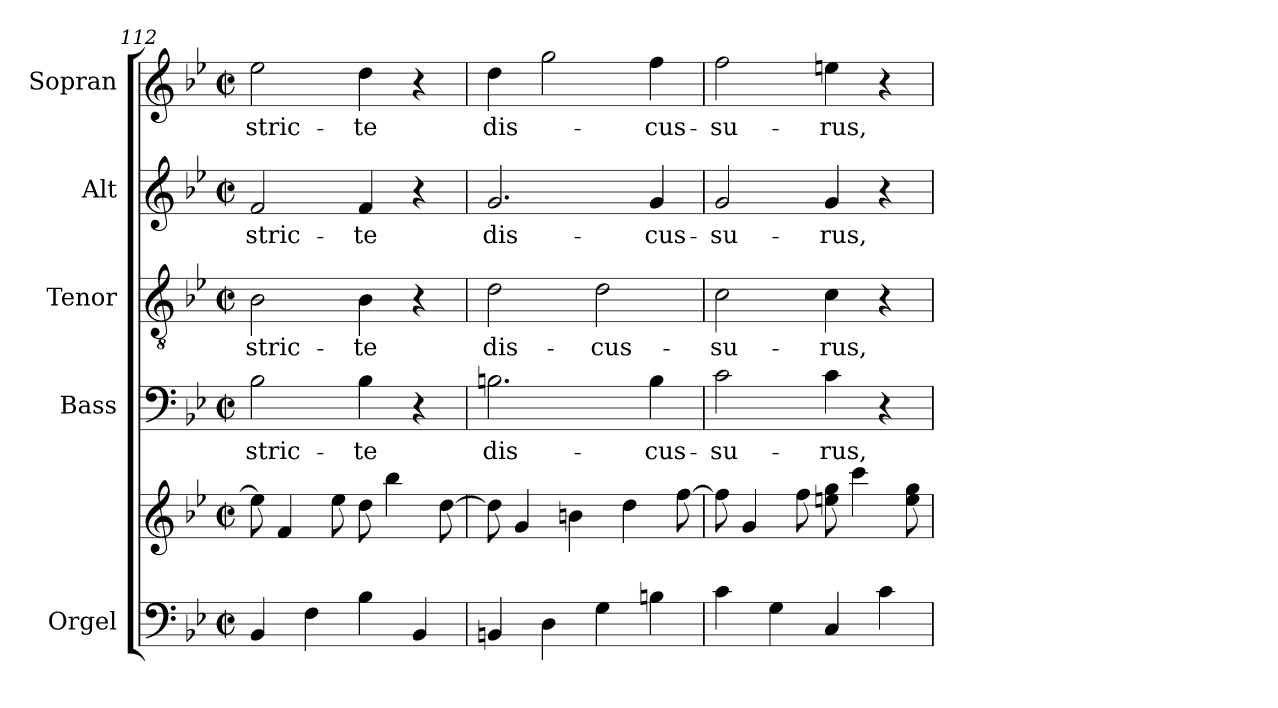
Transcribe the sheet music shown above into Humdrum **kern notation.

**kern	**kern	**kern	**text	**kern	**text	**kern	**text	**kern	**text
*part5	*part5	*part4	*part4	*part3	*part3	*part2	*part2	*part1	*part1
*staff6	*staff5	*staff4	*staff4	*staff3	*staff3	*staff2	*staff2	*staff1	*staff1
*I"Orgel	*	*I"Bass	*	*I"Tenor	*	*I"Alt	*	*I"Sopran	*
*I'Org.	*	*I'B.	*	*I'T.	*	*I'A.	*	*I'S.	*
*clefF4	*clefG2	*clefF4	*	*clefGv2	*	*clefG2	*	*clefG2	*
*k[b-e-]	*k[b-e-]	*k[b-e-]	*	*k[b-e-]	*	*k[b-e-]	*	*k[b-e-]	*
*B-:	*B-:	*B-:	*	*B-:	*	*B-:	*	*B-:	*
*M2/2	*M2/2	*M2/2	*	*M2/2	*	*M2/2	*	*M2/2	*
*met(c|)	*met(c|)	*met(c|)	*	*met(c|)	*	*met(c|)	*	*met(c|)	*
=112	=112	=112	=112	=112	=112	=112	=112	=112	=112
!	!	!	!LO:LY:b	!	!LO:LY:b	!	!LO:LY:b	!	!LO:LY:b
4BB-/	8ee-\]	2B-\	stric-	2B-\	stric-	2f/	stric-	2ee-\	stric-
.	4f/	.	.	.	.	.	.	.	.
4F\	.	.	.	.	.	.	.	.	.
.	8ee-\	.	.	.	.	.	.	.	.
!	!	!	!LO:LY:b	!	!LO:LY:b	!	!LO:LY:b	!	!LO:LY:b
4B-\	8dd\	4B-\	-te	4B-\	-te	4f/	-te	4dd\	-te
.	4bb-\	.	.	.	.	.	.	.	.
4BB-/	.	4r	.	4r	.	4r	.	4r	.
.	[8dd\	.	.	.	.	.	.	.	.
=113	=113	=113	=113	=113	=113	=113	=113	=113	=113
!	!	!	!LO:LY:b	!	!LO:LY:b	!	!LO:LY:b	!	!LO:LY:b
4BBn/	8dd\]	2.Bn\	dis-	2d\	dis-	2.g/	dis-	4dd\	dis-
.	4g/	.	.	.	.	.	.	.	.
4D\	.	.	.	.	.	.	.	2gg\	.
.	4bn\	.	.	.	.	.	.	.	.
!	!	!	!	!	!LO:LY:b	!	!	!	!
4G\	.	.	.	2d\	-cus-	.	.	.	.
.	4dd\	.	.	.	.	.	.	.	.
!	!	!	!LO:LY:b	!	!	!	!LO:LY:b	!	!LO:LY:b
4Bn\	.	4B\	-cus-	.	.	4g/	-cus-	4ff\	-cus-
.	[8ff\	.	.	.	.	.	.	.	.
=114	=114	=114	=114	=114	=114	=114	=114	=114	=114
!	!	!	!LO:LY:b	!	!LO:LY:b	!	!LO:LY:b	!	!LO:LY:b
4c\	8ff\]	2c\	-su-	2c\	-su-	2g/	-su-	2ff\	-su-
.	4g/	.	.	.	.	.	.	.	.
4G\	.	.	.	.	.	.	.	.	.
.	8ff\	.	.	.	.	.	.	.	.
!	!	!	!LO:LY:b	!	!LO:LY:b	!	!LO:LY:b	!	!LO:LY:b
4C/	8een\ 8gg\	4c\	-rus,	4c\	-rus,	4g/	-rus,	4een\	-rus,
.	4ccc\	.	.	.	.	.	.	.	.
4c\	.	4r	.	4r	.	4r	.	4r	.
.	8ee\ 8gg\	.	.	.	.	.	.	.	.
=	=	=	=	=	=	=	=	=	=
*-	*-	*-	*-	*-	*-	*-	*-	*-	*-
